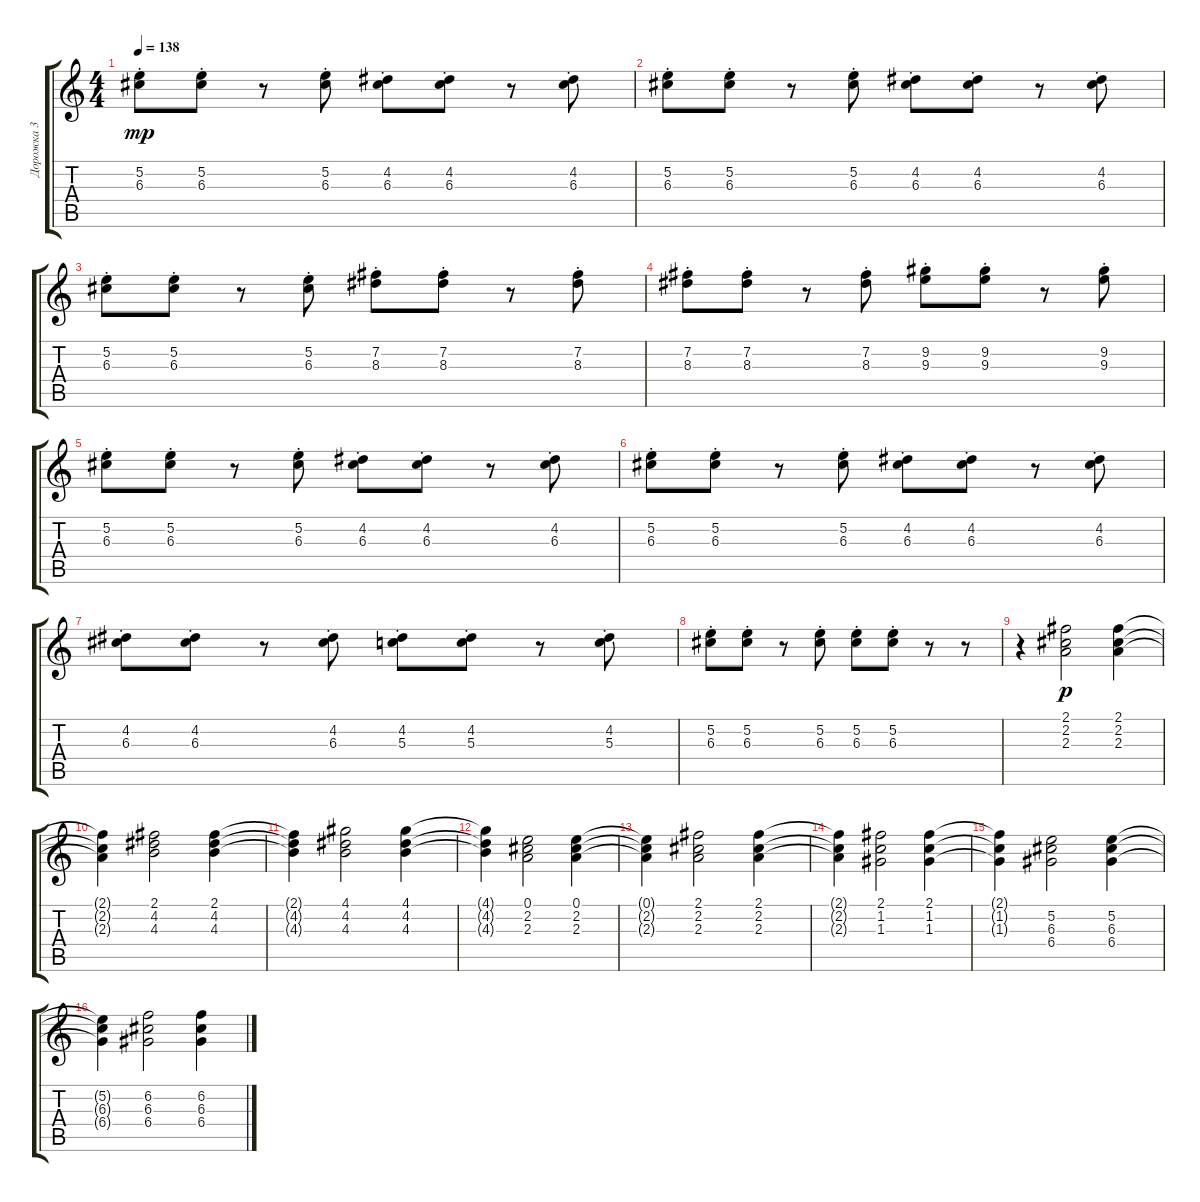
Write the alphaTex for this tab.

\track ("Дорожка 3" "Дорожка 3") {instrument electricguitarclean}
\staff {score tabs}
\tuning (E4 B3 G3 D3 A2 E2) {hide}
\ts (4 4)
\tempo 138
\clef g2
\ks c
(5.2{st} 6.3{st}).8{dy mp} (5.2{st} 6.3{st}).8 r.8 (5.2{st} 6.3{st}).8 (4.2{st} 6.3{st}).8 (4.2{st} 6.3{st}).8 r.8 (4.2{st} 6.3{st}).8 |
(5.2{st} 6.3{st}).8 (5.2{st} 6.3{st}).8 r.8 (5.2{st} 6.3{st}).8 (4.2{st} 6.3{st}).8 (4.2{st} 6.3{st}).8 r.8 (4.2{st} 6.3{st}).8 |
(5.2{st} 6.3{st}).8 (5.2{st} 6.3{st}).8 r.8 (5.2{st} 6.3{st}).8 (7.2{st} 8.3{st}).8 (7.2{st} 8.3{st}).8 r.8 (7.2{st} 8.3{st}).8 |
(7.2{st} 8.3{st}).8 (7.2{st} 8.3{st}).8 r.8 (7.2{st} 8.3{st}).8 (9.2{st} 9.3{st}).8 (9.2{st} 9.3{st}).8 r.8 (9.2{st} 9.3{st}).8 |
(5.2{st} 6.3{st}).8 (5.2{st} 6.3{st}).8 r.8 (5.2{st} 6.3{st}).8 (4.2{st} 6.3{st}).8 (4.2{st} 6.3{st}).8 r.8 (4.2{st} 6.3{st}).8 |
(5.2{st} 6.3{st}).8 (5.2{st} 6.3{st}).8 r.8 (5.2{st} 6.3{st}).8 (4.2{st} 6.3{st}).8 (4.2{st} 6.3{st}).8 r.8 (4.2{st} 6.3{st}).8 |
(4.2{st} 6.3{st}).8 (4.2{st} 6.3{st}).8 r.8 (4.2{st} 6.3{st}).8 (4.2{st} 5.3{st}).8 (4.2{st} 5.3{st}).8 r.8 (4.2{st} 5.3{st}).8 |
(5.2{st} 6.3{st}).8 (5.2{st} 6.3{st}).8 r.8 (5.2{st} 6.3{st}).8 (5.2{st} 6.3{st}).8 (5.2{st} 6.3{st}).8 r.8 r.8 |
r.4 (2.1 2.2 2.3).2{dy p} (2.1 2.2 2.3).4 |
(2.1{t} 2.2{t} 2.3{t}).4 (2.1 4.2 4.3).2 (2.1 4.2 4.3).4 |
(2.1{t} 4.2{t} 4.3{t}).4 (4.1 4.2 4.3).2 (4.1 4.2 4.3).4 |
(4.1{t} 4.2{t} 4.3{t}).4 (0.1 2.2 2.3).2 (0.1 2.2 2.3).4 |
(0.1{t} 2.2{t} 2.3{t}).4 (2.1 2.2 2.3).2 (2.1 2.2 2.3).4 |
(2.1{t} 2.2{t} 2.3{t}).4 (2.1 1.2 1.3).2 (2.1 1.2 1.3).4 |
(2.1{t} 1.2{t} 1.3{t}).4 (5.2 6.3 6.4).2 (5.2 6.3 6.4).4 |
(5.2{t} 6.3{t} 6.4{t}).4 (6.2 6.3 6.4).2 (6.2 6.3 6.4).4
